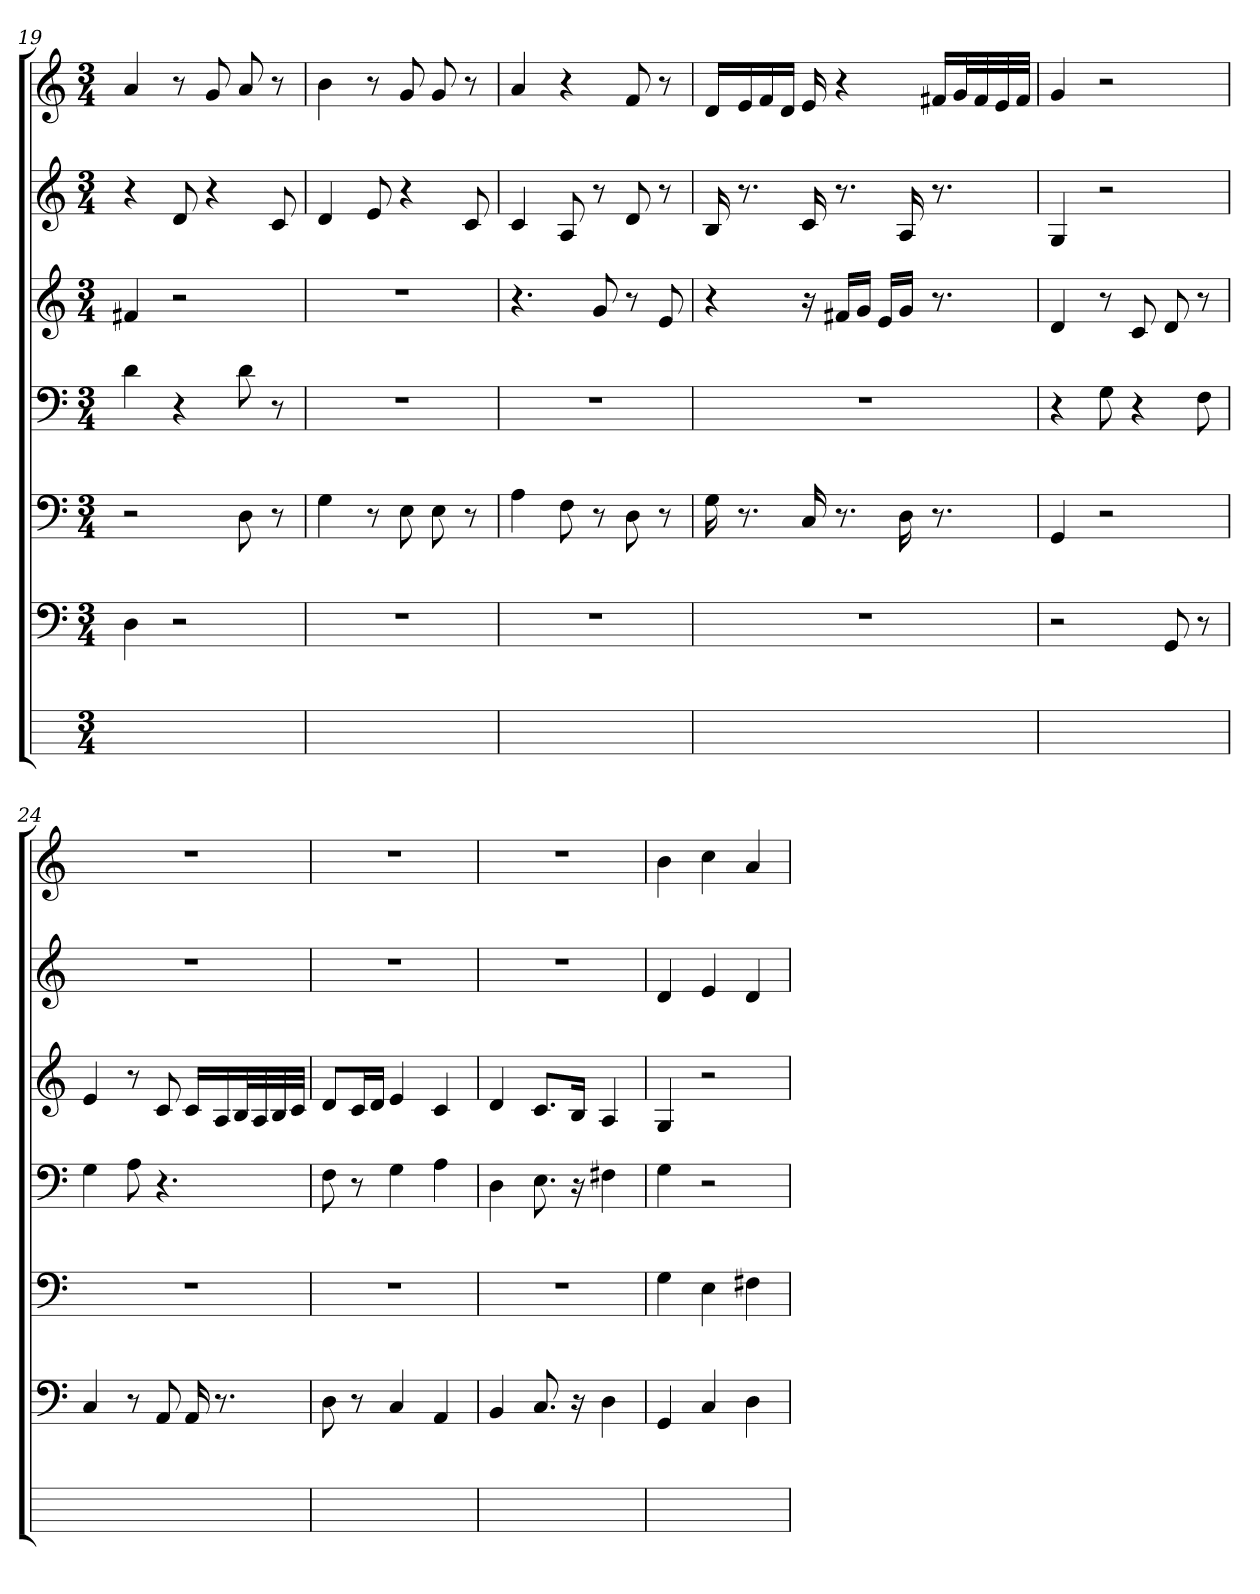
**kern	**kern	**kern	**kern	**kern	**kern	**kern
*part7	*part6	*part5	*part4	*part3	*part2	*part1
*staff7	*staff6	*staff5	*staff4	*staff3	*staff2	*staff1
*	*clefF4	*clefF4	*clefF4	*clefG2	*clefG2	*clefG2
*	*k[]	*k[]	*k[]	*k[]	*k[]	*k[]
*	*C:	*C:	*C:	*C:	*C:	*C:
*M3/4	*M3/4	*M3/4	*M3/4	*M3/4	*M3/4	*M3/4
=19	=19	=19	=19	=19	=19	=19
2.ryy	4D	2r	4d	4f#Xi	4r	4a
.	2r	.	4r	2r	8d	8r
.	.	.	.	.	4r	8g
.	.	8D	8dj	.	.	8a
.	.	8r	8r	.	8c	8r
=20	=20	=20	=20	=20	=20	=20
2.ryy	2.r	4G	2.r	2.r	4d	4b
.	.	8r	.	.	8e	8r
.	.	8E	.	.	4r	8g
.	.	8E	.	.	.	8g
.	.	8r	.	.	8c	8r
=21	=21	=21	=21	=21	=21	=21
2.ryy	2.r	4A	2.r	4.r	4c	4a
.	.	8F	.	.	8A	4r
.	.	8r	.	8gZ	8r	.
.	.	8D	.	8r	8d	8f
.	.	8r	.	8eZ	8r	8r
=22	=22	=22	=22	=22	=22	=22
2.ryy	2.r	16G	2.r	4r	16B	16dLL
.	.	8.r	.	.	8.r	16eV
.	.	.	.	.	.	16fV
.	.	.	.	.	.	16dVJJ
.	.	16C	.	16r	16c	16e
.	.	8.r	.	16f#XVLL	8.r	4r
.	.	.	.	16gVJJ	.	.
.	.	.	.	16eVLL	.	.
.	.	16D	.	16gZJJ	16A	.
.	.	8.r	.	8.r	8.r	16f#VLL
.	.	.	.	.	.	32gVL
.	.	.	.	.	.	32f#V
.	.	.	.	.	.	32eV
.	.	.	.	.	.	32f#VJJJ
=23	=23	=23	=23	=23	=23	=23
2.ryy	2r	4GG	4r	4d	4G	4g
.	.	2r	8G	8r	2r	2r
.	.	.	4r	8c	.	.
.	8GG	.	.	8d	.	.
.	8r	.	8F	8r	.	.
=24	=24	=24	=24	=24	=24	=24
2.ryy	4C	2.r	4G	4e	2.r	2.r
.	8r	.	8A	8r	.	.
.	8AA	.	4.r	8c	.	.
.	16AA	.	.	16cLL	.	.
.	8.r	.	.	16AV	.	.
.	.	.	.	32BZL	.	.
.	.	.	.	32AV	.	.
.	.	.	.	32BV	.	.
.	.	.	.	32cVJJJ	.	.
=25	=25	=25	=25	=25	=25	=25
2.ryy	8D	2.r	8F	8dL	2.r	2.r
.	8r	.	8r	16cVL	.	.
.	.	.	.	16dVJJ	.	.
.	4C	.	4G	4e	.	.
.	4AA	.	4A	4c	.	.
=26	=26	=26	=26	=26	=26	=26
2.ryy	4BB	2.r	4D	4d	2.r	2.r
.	8.C	.	8.E	8.cL	.	.
.	16r	.	16r	16BJk	.	.
.	4D	.	4F#Xi	4A	.	.
=27	=27	=27	=27	=27	=27	=27
2.ryy	4GG	4G	4G	4G	4d	4b
.	4C	4E	2r	2r	4e	4cc
.	4D	4F#Xi	.	.	4d	4a
=	=	=	=	=	=	=
*-	*-	*-	*-	*-	*-	*-
